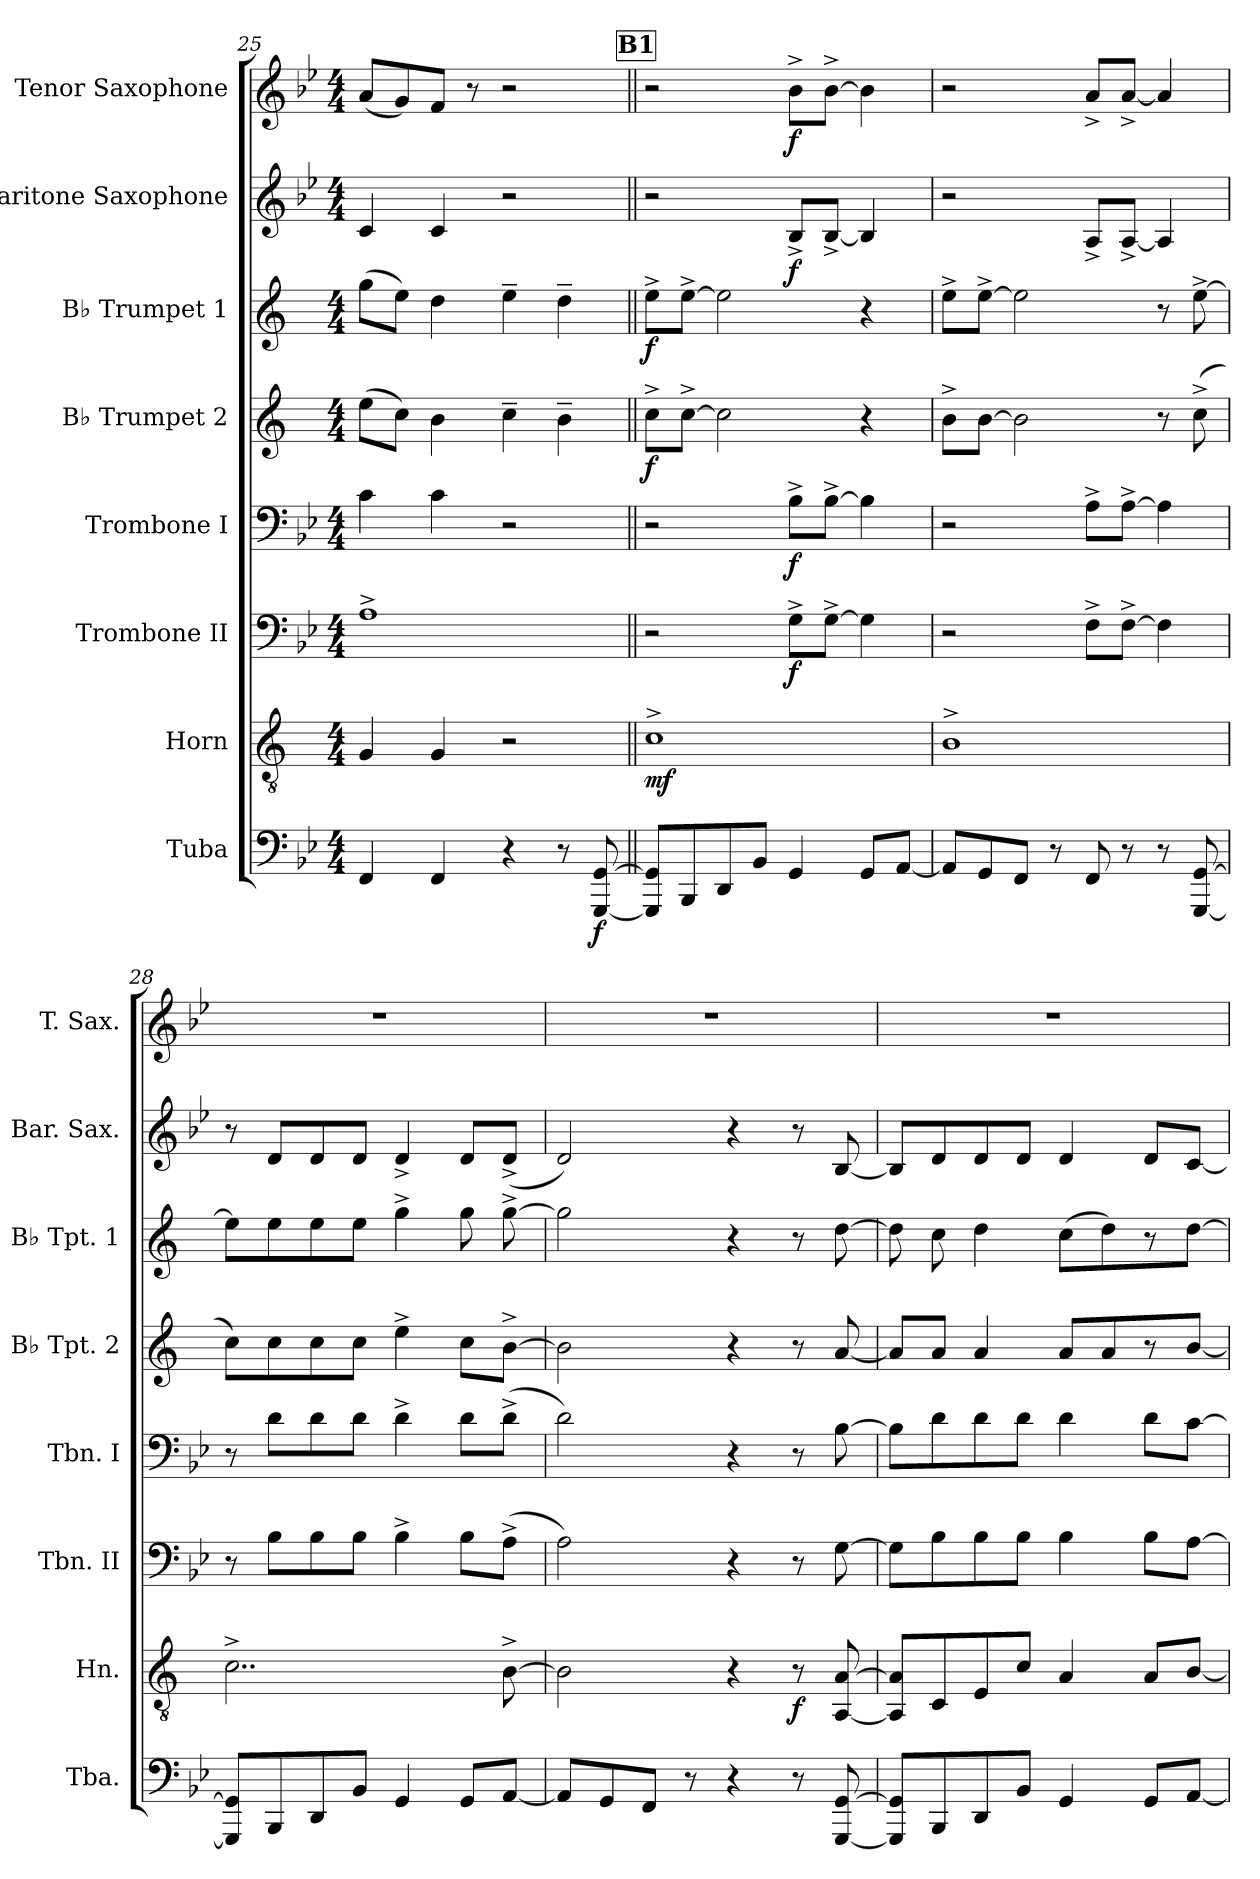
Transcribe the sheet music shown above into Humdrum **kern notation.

**kern	**dynam	**kern	**dynam	**kern	**dynam	**kern	**dynam	**kern	**dynam	**kern	**dynam	**kern	**dynam	**kern	**dynam
*part8	*part8	*part7	*part7	*part6	*part6	*part5	*part5	*part4	*part4	*part3	*part3	*part2	*part2	*part1	*part1
*staff8	*staff8	*staff7	*staff7	*staff6	*staff6	*staff5	*staff5	*staff4	*staff4	*staff3	*staff3	*staff2	*staff2	*staff1	*staff1
*I"Tuba	*	*I"Horn	*	*I"Trombone II	*	*I"Trombone I	*	*I"B♭ Trumpet 2	*	*I"B♭ Trumpet 1	*	*I"Baritone Saxophone	*	*I"Tenor Saxophone	*
*I'Tba.	*	*I'Hn.	*	*I'Tbn. II	*	*I'Tbn. I	*	*I'B♭ Tpt. 2	*	*I'B♭ Tpt. 1	*	*I'Bar. Sax.	*	*I'T. Sax.	*
*clefF4	*	*clefGv2	*	*clefF4	*	*clefF4	*	*clefG2	*	*clefG2	*	*clefG2	*	*clefG2	*
*	*	*ITrd1c2	*	*	*	*	*	*ITrd1c2	*	*ITrd1c2	*	*ITrd12c21	*	*ITrd8c14	*
*k[b-e-]	*	*k[b-e-]	*	*k[b-e-]	*	*k[b-e-]	*	*k[b-e-]	*	*k[b-e-]	*	*k[b-e-]	*	*k[b-e-]	*
*M4/4	*	*M4/4	*	*M4/4	*	*M4/4	*	*M4/4	*	*M4/4	*	*M4/4	*	*M4/4	*
=25	=25	=25	=25	=25	=25	=25	=25	=25	=25	=25	=25	=25	=25	=25	=25
4FF	.	4F	.	1A^	.	4c	.	(>8ddL	.	(>8ffL	.	4C	.	(<8AL	.
.	.	.	.	.	.	.	.	8b-J)	.	8ddJ)	.	.	.	8G)	.
4FF	.	4F	.	.	.	4c	.	4a	.	4cc	.	4C	.	8FJ	.
.	.	.	.	.	.	.	.	.	.	.	.	.	.	8r	.
4r	.	2r	.	.	.	2r	.	4b-~	.	4dd~	.	2r	.	2r	.
8r	.	.	.	.	.	.	.	4a~	.	4cc~	.	.	.	.	.
!	!LO:DY:b	!	!	!	!	!	!	!	!	!	!	!	!	!	!
[8GGG [8GG	f	.	.	.	.	.	.	.	.	.	.	.	.	.	.
!!LO:REH:place=s1:a:B:fs=14:t=B1
=26||	=26||	=26||	=26||	=26||	=26||	=26||	=26||	=26||	=26||	=26||	=26||	=26||	=26||	=26||	=26||
!	!	!	!LO:DY:b	!	!	!	!	!	!LO:DY:b	!	!LO:DY:b	!	!	!	!
8GGG] 8GG]L	.	1B-^	mf	2r	.	2r	.	8b-^L	f	8dd^L	f	2r	.	2r	.
8BBB-	.	.	.	.	.	.	.	[8b-^J	.	[8dd^J	.	.	.	.	.
8DD	.	.	.	.	.	.	.	2b-]	.	2dd]	.	.	.	.	.
8BB-J	.	.	.	.	.	.	.	.	.	.	.	.	.	.	.
!	!	!	!	!	!LO:DY:b	!	!LO:DY:b	!	!	!	!	!	!LO:DY:b	!	!LO:DY:b
4GG	.	.	.	8G^L	f	8B-^L	f	.	.	.	.	8BB-^L	f	8B-^L	f
.	.	.	.	[8G^J	.	[8B-^J	.	.	.	.	.	[8BB-^J	.	[8B-^J	.
8GGL	.	.	.	4G]	.	4B-]	.	4r	.	4r	.	4BB-]	.	4B-]	.
[8AAJ	.	.	.	.	.	.	.	.	.	.	.	.	.	.	.
=27	=27	=27	=27	=27	=27	=27	=27	=27	=27	=27	=27	=27	=27	=27	=27
8AAL]	.	1A^	.	2r	.	2r	.	8a^L	.	8dd^L	.	2r	.	2r	.
8GG	.	.	.	.	.	.	.	[8aJ	.	[8dd^J	.	.	.	.	.
8FFJ	.	.	.	.	.	.	.	2a]	.	2dd]	.	.	.	.	.
8r	.	.	.	.	.	.	.	.	.	.	.	.	.	.	.
8FF	.	.	.	8F^L	.	8A^L	.	.	.	.	.	8AA^L	.	8A^L	.
8r	.	.	.	[8F^J	.	[8A^J	.	.	.	.	.	[8AA^J	.	[8A^J	.
8r	.	.	.	4F]	.	4A]	.	8r	.	8r	.	4AA]	.	4A]	.
[8GGG [8GG	.	.	.	.	.	.	.	(>8b-^	.	[8dd^	.	.	.	.	.
=28	=28	=28	=28	=28	=28	=28	=28	=28	=28	=28	=28	=28	=28	=28	=28
8GGG] 8GG]L	.	2..B-^	.	8r	.	8r	.	8b-L)	.	8ddL]	.	8r	.	1r	.
8BBB-	.	.	.	8B-L	.	8dL	.	8b-	.	8dd	.	8DL	.	.	.
8DD	.	.	.	8B-	.	8d	.	8b-	.	8dd	.	8D	.	.	.
8BB-J	.	.	.	8B-J	.	8dJ	.	8b-J	.	8ddJ	.	8DJ	.	.	.
4GG	.	.	.	4B-^	.	4d^	.	4dd^	.	4ff^	.	4D^	.	.	.
8GGL	.	.	.	8B-L	.	8dL	.	8b-L	.	8ff	.	8DL	.	.	.
[8AAJ	.	[8A^	.	(>8A^J	.	(>8d^J	.	[8a^J	.	[8ff^	.	(>8D^J	.	.	.
=29	=29	=29	=29	=29	=29	=29	=29	=29	=29	=29	=29	=29	=29	=29	=29
8AAL]	.	2A]	.	2A)	.	2d)	.	2a]	.	2ff]	.	2D)	.	1r	.
8GG	.	.	.	.	.	.	.	.	.	.	.	.	.	.	.
8FFJ	.	.	.	.	.	.	.	.	.	.	.	.	.	.	.
8r	.	.	.	.	.	.	.	.	.	.	.	.	.	.	.
4r	.	4r	.	4r	.	4r	.	4r	.	4r	.	4r	.	.	.
!	!	!	!LO:DY:b	!	!	!	!	!	!	!	!	!	!	!	!
8r	.	8r	f	8r	.	8r	.	8r	.	8r	.	8r	.	.	.
[8GGG [8GG	.	[8GG [8G	.	[8G	.	[8B-	.	[8g	.	[8cc	.	[8BB-	.	.	.
=30	=30	=30	=30	=30	=30	=30	=30	=30	=30	=30	=30	=30	=30	=30	=30
8GGG] 8GG]L	.	8GG] 8G]L	.	8GL]	.	8B-L]	.	8gL]	.	8cc]	.	8BB-L]	.	1r	.
8BBB-	.	8BB-	.	8B-	.	8d	.	8gJ	.	8b-	.	8D	.	.	.
8DD	.	8D	.	8B-	.	8d	.	4g	.	4cc	.	8D	.	.	.
8BB-J	.	8B-J	.	8B-J	.	8dJ	.	.	.	.	.	8DJ	.	.	.
4GG	.	4G	.	4B-	.	4d	.	8gL	.	(>8b-L	.	4D	.	.	.
.	.	.	.	.	.	.	.	8g	.	8cc)	.	.	.	.	.
8GGL	.	8GL	.	8B-L	.	8dL	.	8r	.	8r	.	8DL	.	.	.
[8AAJ	.	[8AJ	.	[8AJ	.	[8cJ	.	[8aJ	.	[8ccJ	.	[8CJ	.	.	.
=	=	=	=	=	=	=	=	=	=	=	=	=	=	=	=
*-	*-	*-	*-	*-	*-	*-	*-	*-	*-	*-	*-	*-	*-	*-	*-
